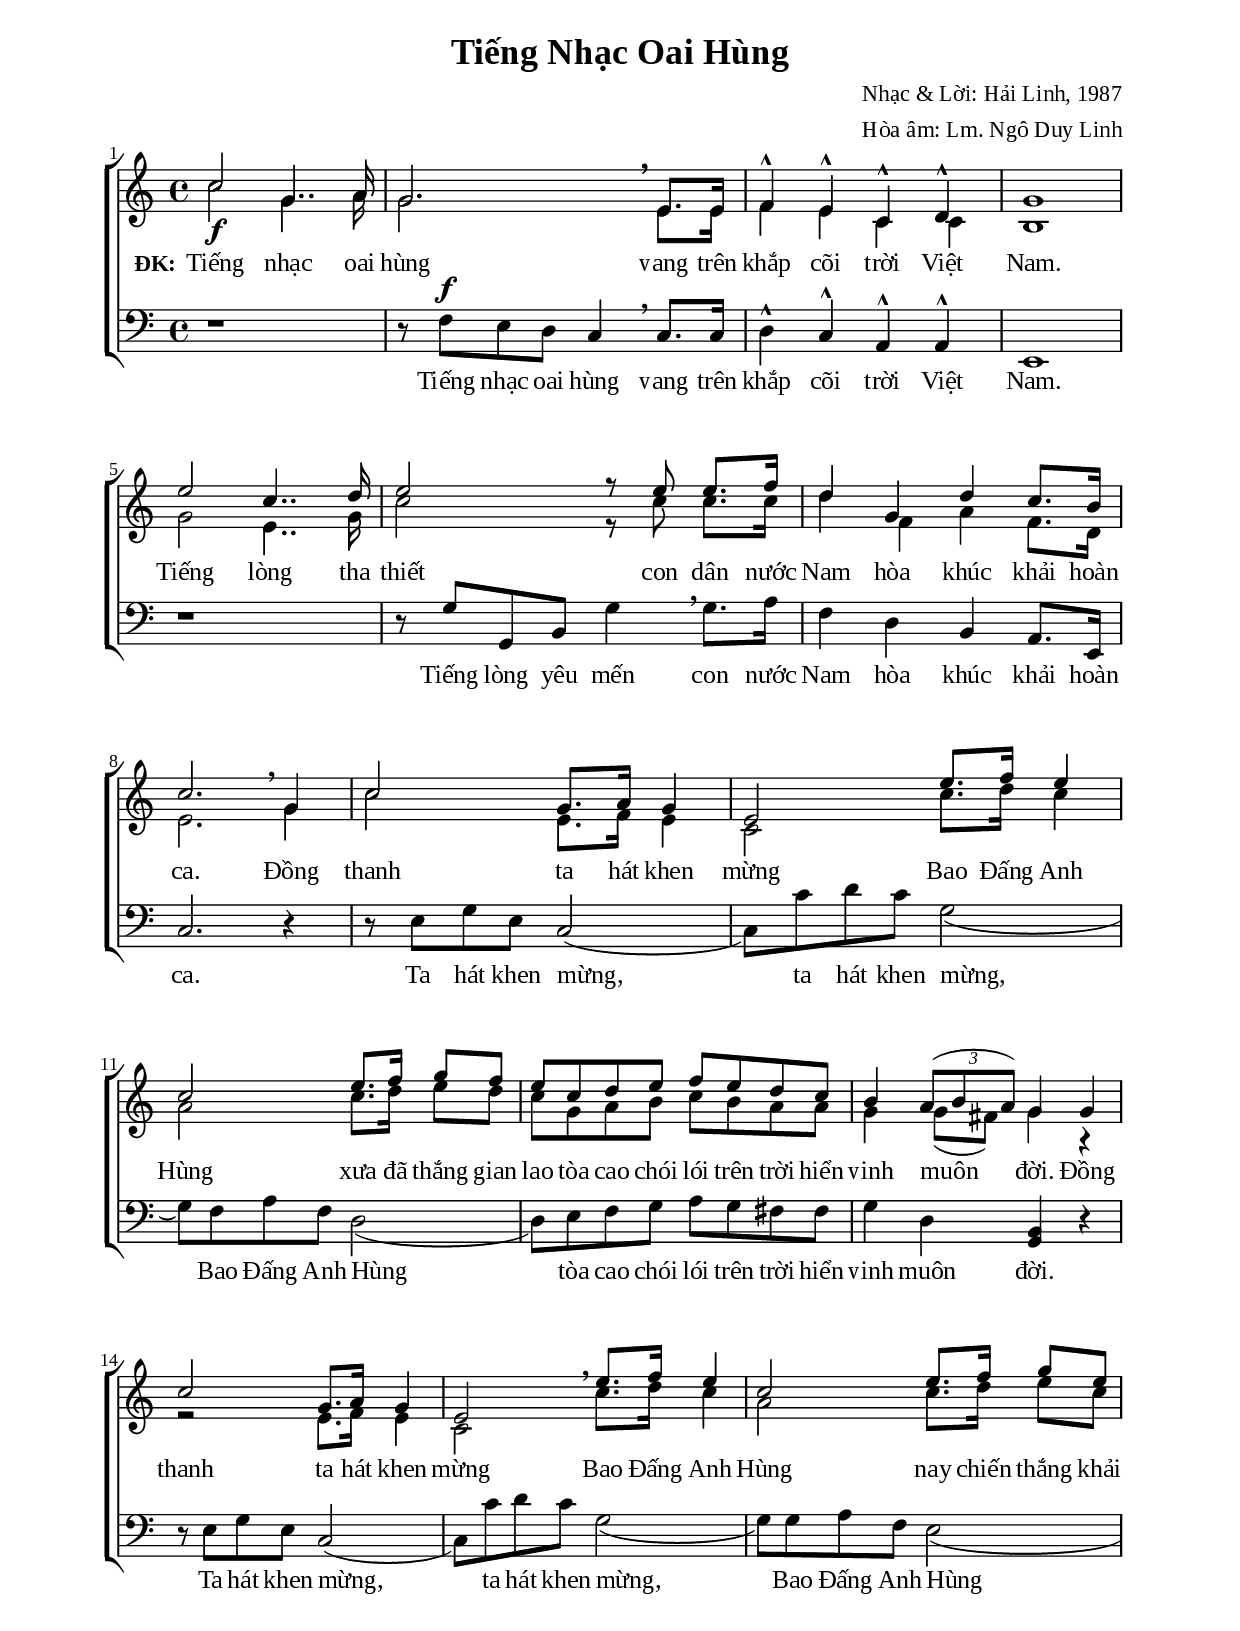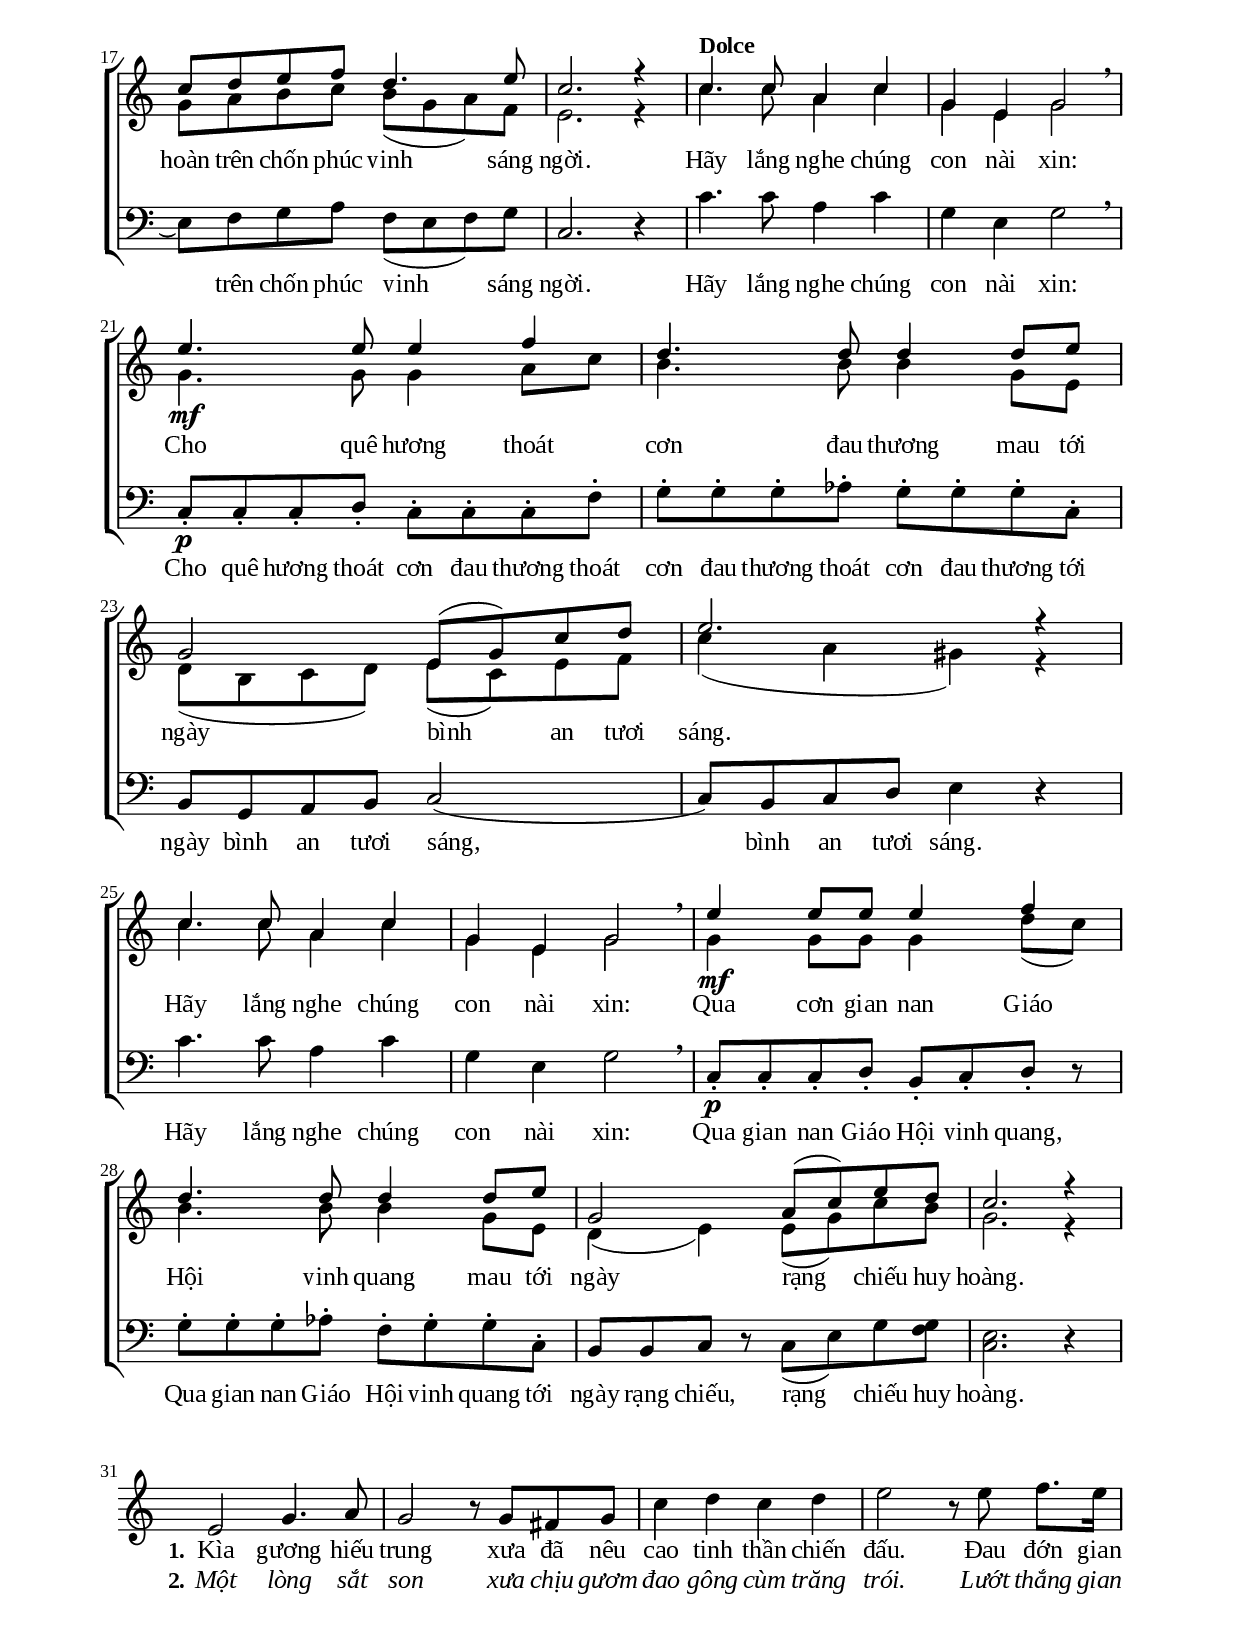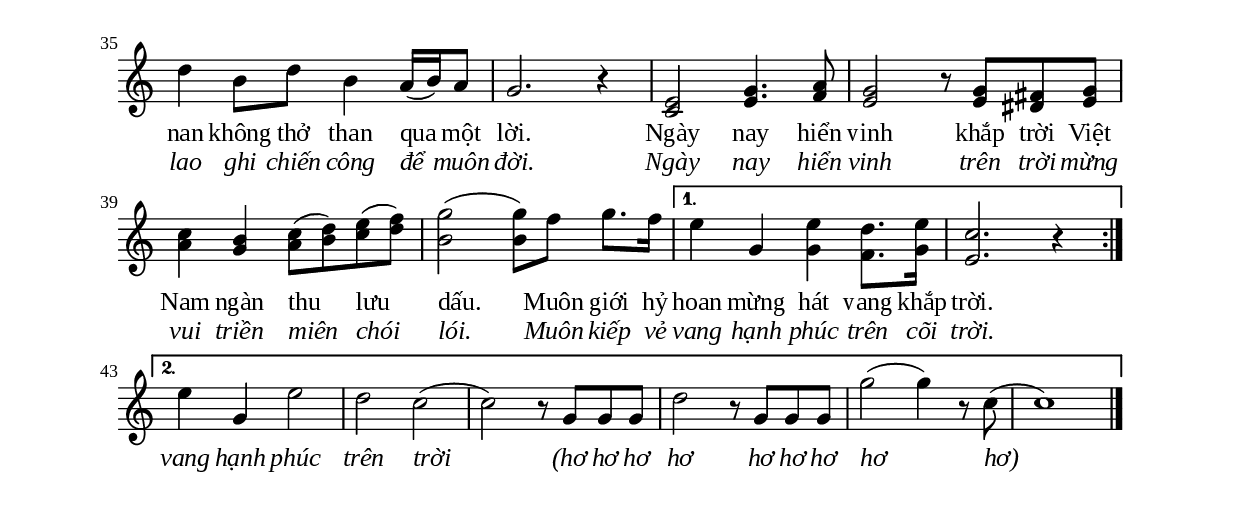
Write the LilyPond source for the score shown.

\version "2.18.2"
\include "english.ly"


\header {
  title = "Tiếng Nhạc Oai Hùng"
  composer = "Nhạc & Lời: Hải Linh, 1987"
  arranger = "Hòa âm: Lm. Ngô Duy Linh"
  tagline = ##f
}

globalSettings = {
  \set Score.barNumberVisibility = #all-bar-numbers-visible
  \key c \major
  \time 4/4
}

verseSettings = {
  \phrasingSlurDashed
}

\paper {
  #(set-paper-size "a4")
  top-margin = 15\mm
  bottom-margin = 15\mm
  left-margin = 20\mm
  right-margin = 20\mm
  print-page-number = #f
  indent = #0
  #(define fonts
	 (make-pango-font-tree "Liberation Serif"
	 		       "Liberation Serif"
			       "Liberation Serif"
			       (/ 20 20)))
}

printItalic = \with {
  \override LyricText.font-shape = #'italic
}

% Soprano chorus music
musicChorusSoprano = \relative c'' {
  c2\f g4.. a16 |
  g2. \breathe e8. e16 |
  f4-^ e-^ c-^ d-^ |
  g1 |
  e'2 c4.. d16 |
  e2 r8 e e8. f16 |
  d4 g, d' c8. b16 |
  c2. \breathe g4 |
  c2 g8. a16 g4 |
  e2 e'8. f16 e4 |
  c2 e8. f16 g8 f |
  e c d e f e d c |
  b4 \tuplet 3/2 {a8 [(b a)]} g4 g |
  c2 g8. a16 g4 |
  e2 \breathe e'8. f16 e4 |
  c2 e8. f16g8 e |
  c8 d e f d4. e8 |
  c2. r4 |
  c4.^\markup{\bold{Dolce}} c8 a4 c |
  g e g2 \breathe |
  e'4.\mf e8 e4 f |
  d4. d8 d4 d8 e |
  g,2 e8 (g) c d |
  e2. r4 |
  c4. c8 a4 c |
  g e g2 \breathe |
  e'4\mf e8 e e4 f |
  d4. d8 d4 d8 e |
  g,2 a8 (c) e d |
  c2. r4 |
}

% Alto chorus music
musicChorusAlto = \relative c'' {
  c2 g4.. a16 |
  g2. \breathe e8. e16 |
  f4 e c c |
  b1 |
  g'2 e4.. g16 |
  c2 r8 c c8. c16 |
  d4 f, a f8. d16 |
  e2. g4 |
  c2 e,8. f16 e4 |
  c2 c'8. d16 c4 |
  a2 c8. d16 e8 d |
  c g a b c b a a |
  g4 g8 (fs) g4 r |
  r2 e8. f16 e4 |
  c2 c'8. d16 c4 |
  a2 c8. d16 e8 c |
  g a b c b (g a) f |
  e2. r4 |
  c'4. c8 a4 c |
  g e g2 |
  g4. g8 g4 a8 c |
  b4. b8 b4 g8 e |
  d (b c d) e (c) e f |
  c'4 (a gs) r |
  c4. c8 a4 c |
  g e g2 |
  g4 g8 g g4 d'8 (c) |
  b4. b8 b4 g8 e |
  d4 (e) e8 (g) c b |
  g2. r4
}

% Basso chorus music
musicChorusBasso = \relative c {
  r1 |
  r8 f^\f e d c4 \breathe c8. c16 |
  d4^^ c^^ a^^ a^^ |
  e1 |
  r1 |
  r8 g' g, b g'4 \breathe g8. a16 |
  f4 d b a8. e16 |
  c'2. r4 |
  r8 e g e c2 ( |
  c8) c' d c g2 ( |
  g8) f a f d2 ( |
  d8) e f g a g fs fs |
  g4 d <g, b> r4 |
  r8 e' g e c2 ( |
  c8) c'd c g2 ( |
  g8) g a f e2 ( |
  e8) f g a f (e f) g |
  c,2. r4 |
  c'4. c8 a4 c |
  g e g2 \breathe |
  c,8\p-. c-. c-. d-. c-. c-. c-. f-. |
  g-. g-. g-. af-. g-. g-. g-. c,-. |
  b g a b c2 ( |
  c8) b c d e4 r4 |
  c'4. c8 a4 c |
  g e g2 \breathe |
  c,8\p-. c-. c-. d-. b-. c-. d-. r |
  g-. g-. g-. af-. f-. g-. g-. c,-. |
  b b c r c (e) g <g f> |
  <e c>2. r4
}

% Soprano verse music
musicVerse = \relative c' {
  \set Score.currentBarNumber = #31
  \repeat volta 2
  {
      e2 g4. a8 |
    g2 r8 g8 fs g |
    c4 d c d |
    e2 r8 e f8. e16 |
    d4 b8 d b4 a16 (b) a8 |
    g2. r4 |
    <e c>2 <g e>4. <a f>8 |
    <g e>2 r8 <g e> <fs ds> <g e> |
    <c a>4 <b g> <c a>8 (<d b>) <e c> (<f d>) |
    <g b,>2 (<g b,>8) f g8. f16 |
  }
  \alternative  {
    {
      e4 g, <e' g,> <d f,>8. <e g,>16 |
      <c e,>2. r4 
    }
    {
      e4 g, e'2 |
      d c ( |
      c) r8 g g g |
      d'2 r8 g, g g |
      g'2 (g4) r8 c, ( |
      c1) \bar "|."
    }
  }
}


% 11. Chorus lyrics
lyricChorusSoprano = \lyricmode {
  \set stanza = #"ĐK:"
  Tiếng nhạc oai hùng vang trên khắp cõi trời Việt Nam.
  Tiếng lòng tha thiết con dân nước Nam hòa khúc khải hoàn ca.
  Đồng thanh ta hát khen mừng
  Bao Đấng Anh Hùng xưa đã thắng gian lao
    tòa cao chói lói trên trời hiển vinh muôn đời.
  Đồng thanh ta hát khen mừng
  Bao Đấng Anh Hùng nay chiến thắng khải hoàn trên chốn phúc vinh sáng ngời.
  Hãy lắng nghe chúng con nài xin:
    Cho quê hương thoát cơn đau thương mau tới ngày bình an tươi sáng.
  Hãy lắng nghe chúng con nài xin:
    Qua cơn gian nan Giáo Hội vinh quang mau tới ngày rạng chiếu huy hoàng.
}

lyricChorusBasso = \lyricmode {
  Tiếng nhạc oai hùng vang trên khắp cõi trời Việt Nam.
  Tiếng lòng yêu mến con nước Nam hòa khúc khải hoàn ca.
  Ta hát khen mừng,
  ta hát khen mừng,
  Bao Đấng Anh Hùng tòa cao chói lói trên trời hiển vinh muôn đời.
  Ta hát khen mừng,
  ta hát khen mừng,
  Bao Đấng Anh Hùng trên chốn phúc vinh sáng ngời.
  Hãy lắng nghe chúng con nài xin:
    Cho quê hương thoát cơn đau thương thoát cơn đau thương
    thoát cơn đau thương tới ngày bình an tươi sáng, bình an tươi sáng.
  Hãy lắng nghe chúng con nài xin:
    Qua gian nan Giáo Hội vinh quang,
    Qua gian nan Giáo Hội vinh quang tới ngày rạng chiếu,
    rạng chiếu huy hoàng.
}

% 10. Verse lyrics
lyricVerseOne = \lyricmode {
  \set stanza = #"1."
  Kìa gương hiếu trung xưa đã nêu cao tinh thần chiến đấu.
  Đau đớn gian nan không thở than qua một lời.
  Ngày nay hiển vinh khắp trời Việt Nam ngàn thu lưu dấu.
  Muôn giới hỷ hoan mừng hát vang khắp trời.
}

lyricVerseTwo = \lyricmode {
  \set stanza = #"2."
  Một lòng sắt son xưa chịu gươm đao gông cùm trăng trói.
  Lướt thắng gian lao ghi chiến công để muôn đời.
  Ngày nay hiển vinh trên trời mừng vui triền miên chói lói.
  Muôn kiếp vẻ vang hạnh phúc trên cõi trời.
  
  vang hạnh phúc trên trời (hơ hơ hơ hơ hơ hơ hơ hơ hơ)
}

% 12. Layout
\score {
    \new ChoirStaff <<
      \new Staff <<
        \clef "treble"
        \new Voice = "soprano" {
          \voiceOne \globalSettings \stemUp \slurUp \musicChorusSoprano
        }
        \new Voice = "alto" {
          \voiceTwo \globalSettings \stemDown \slurDown \musicChorusAlto
        }
      >>
      \new Lyrics \lyricsto soprano \lyricChorusSoprano
      
      \new Staff <<
        \clef "bass"
        \new Voice = "basso" {
          \globalSettings \stemNeutral \slurDown \musicChorusBasso
        }
      >>
      \new Lyrics \lyricsto basso \lyricChorusBasso
    >>
}

\score {
  \new ChoirStaff <<
    \new Staff = verses <<
      \override Staff.TimeSignature.transparent = ##t
      \new Voice = "verse" {
        \globalSettings \stemNeutral \musicVerse
      }
    >>
    \new Lyrics \lyricsto verse \lyricVerseOne
    \new Lyrics \printItalic \lyricsto verse \lyricVerseTwo
  >>
}


